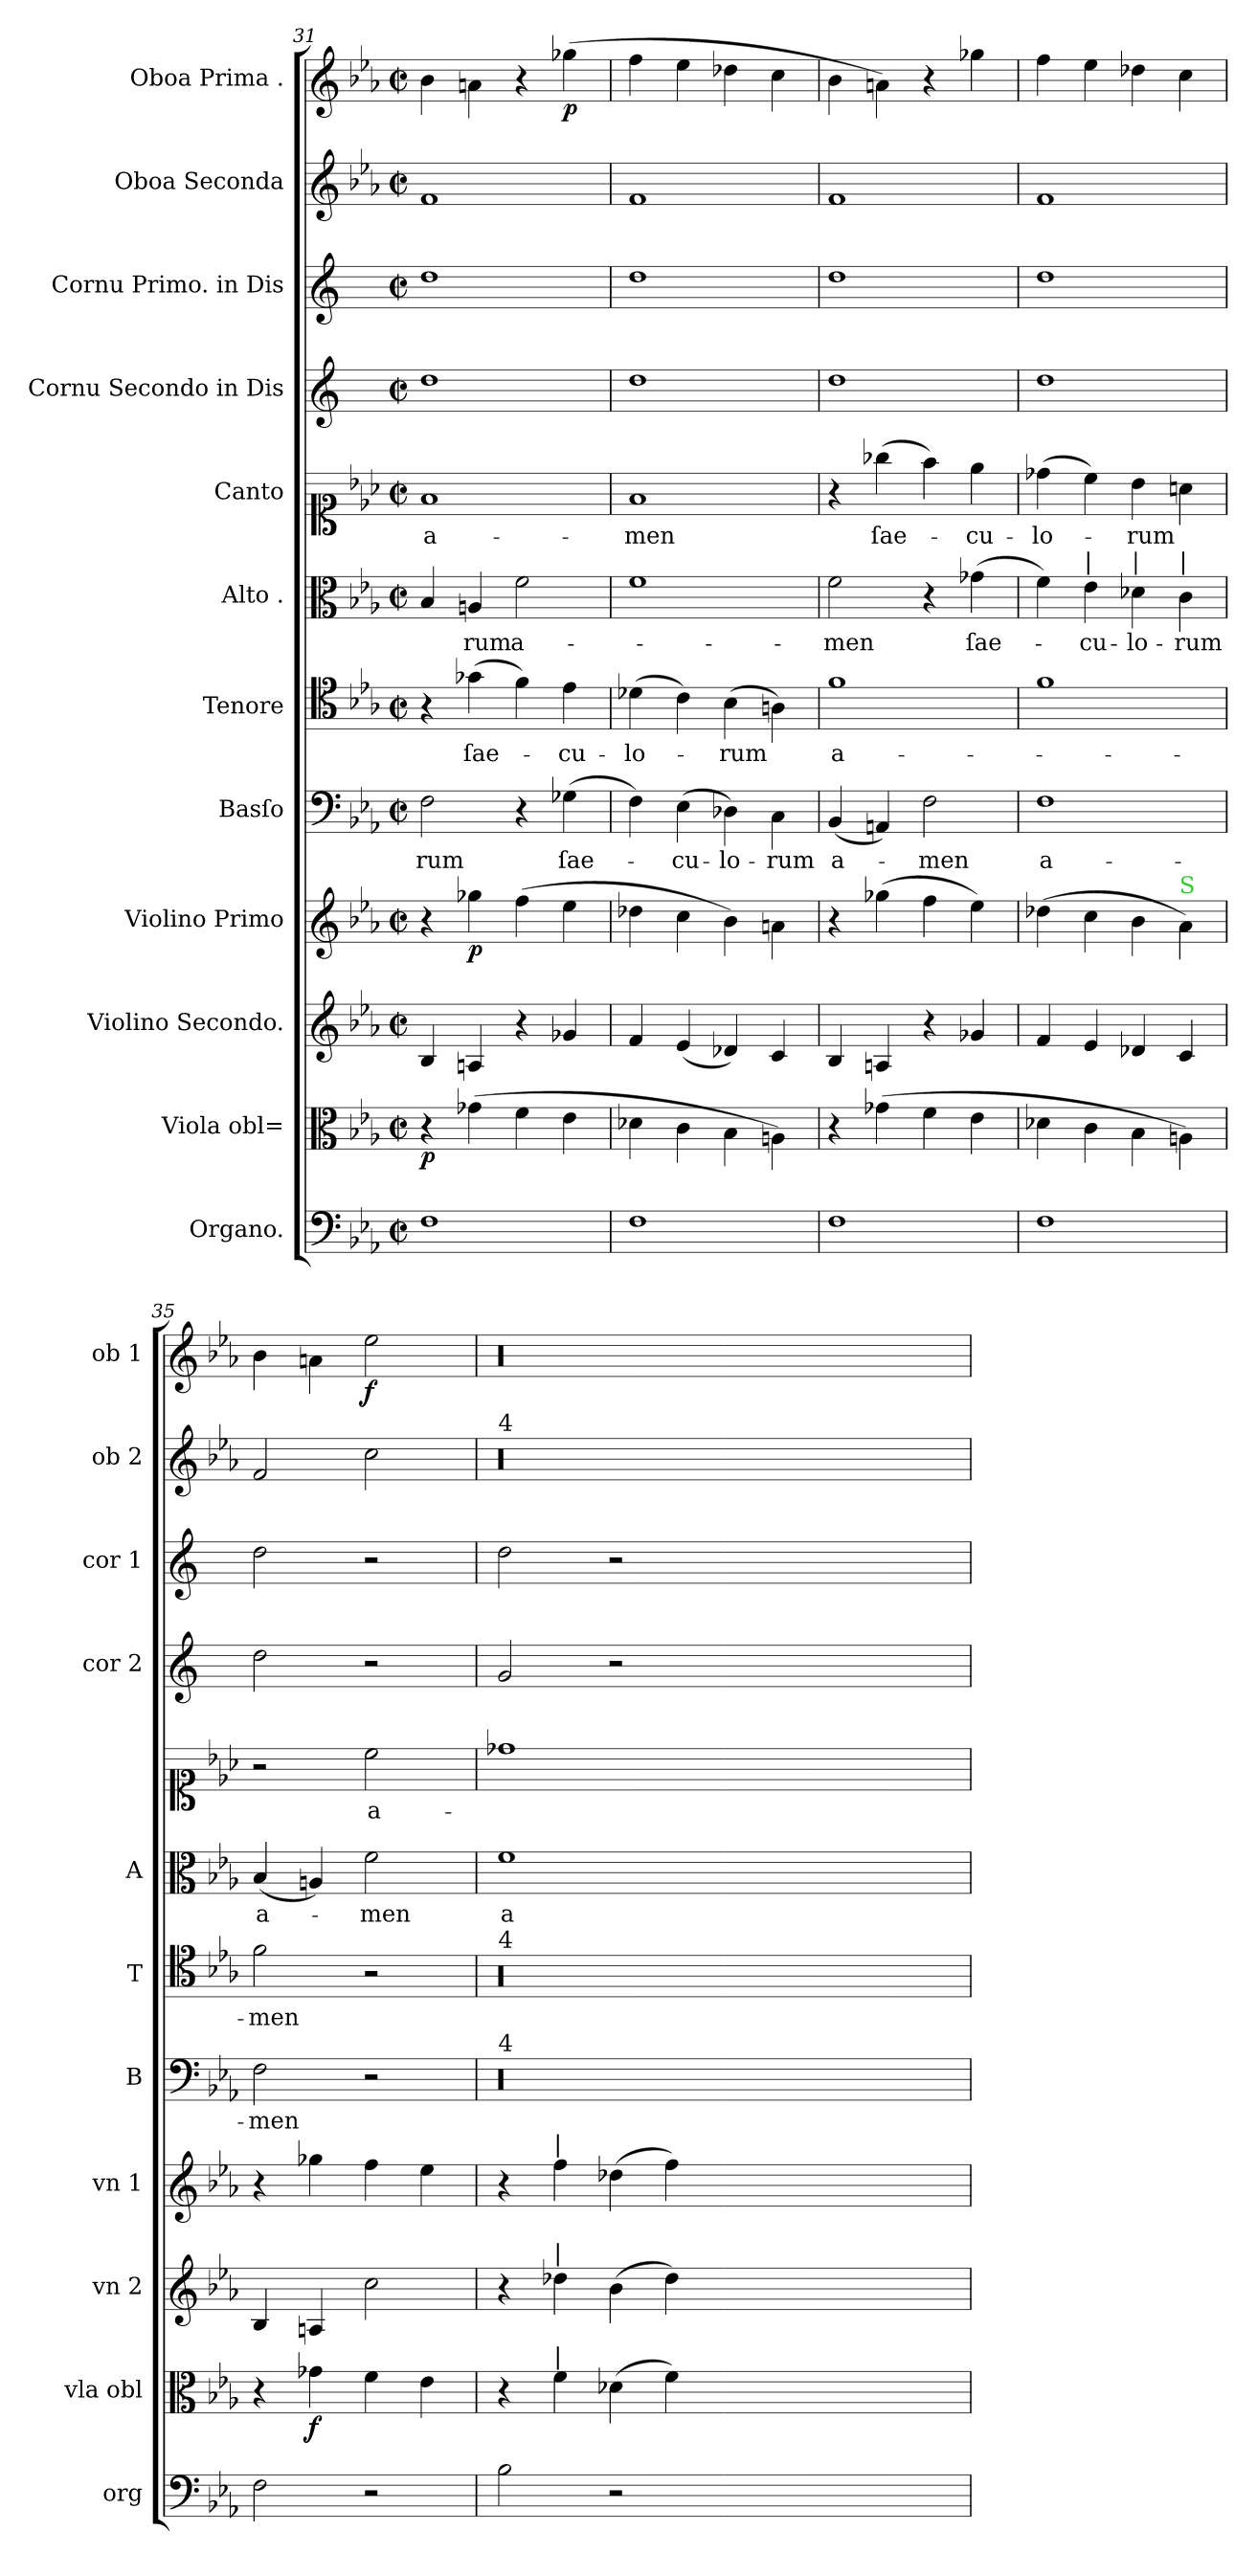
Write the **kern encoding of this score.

**kern	**kern	**dynam	**kern	**kern	**dynam	**kern	**text	**kern	**text	**kern	**text	**kern	**text	**kern	**kern	**kern	**kern	**dynam
*part12	*part11	*part11	*part10	*part9	*part9	*part8	*part8	*part7	*part7	*part6	*part6	*part5	*part5	*part4	*part3	*part2	*part1	*part1
*staff12	*staff11	*staff11	*staff10	*staff9	*staff9	*staff8	*staff8	*staff7	*staff7	*staff6	*staff6	*staff5	*staff5	*staff4	*staff3	*staff2	*staff1	*staff1
*I"Organo.	*I"Viola obl=	*	*I"Violino Secondo.	*I"Violino Primo	*	*I"Basſo	*	*I"Tenore	*	*I"Alto .	*	*I"Canto	*	*I"Cornu Secondo in Dis	*I"Cornu Primo. in Dis	*I"Oboa Seconda	*I"Oboa Prima .	*
*I'org	*I'vla obl	*	*I'vn 2	*I'vn 1	*	*I'B	*	*I'T	*	*I'A	*	*	*	*I'cor 2	*I'cor 1	*I'ob 2	*I'ob 1	*
*clefF4	*clefC3	*	*clefG2	*clefG2	*	*clefF4	*	*clefC4	*	*clefC3	*	*clefC1	*	*clefG2	*clefG2	*clefG2	*clefG2	*
*	*	*	*	*	*	*	*	*	*	*	*	*	*	*ITrd5c9	*ITrd5c9	*	*	*
*k[b-e-a-]	*k[b-e-a-]	*	*k[b-e-a-]	*k[b-e-a-]	*	*k[b-e-a-]	*	*k[b-e-a-]	*	*k[b-e-a-]	*	*k[b-e-a-]	*	*k[b-e-a-]	*k[b-e-a-]	*k[b-e-a-]	*k[b-e-a-]	*
*E-:	*E-:	*	*E-:	*E-:	*	*E-:	*	*E-:	*	*E-:	*	*E-:	*	*	*	*E-:	*E-:	*
*M2/2	*M2/2	*	*M2/2	*M2/2	*	*M2/2	*	*M2/2	*	*M2/2	*	*M2/2	*	*M2/2	*M2/2	*M2/2	*M2/2	*
*met(c|)	*met(c|)	*	*met(c|)	*met(c|)	*	*met(c|)	*	*met(c|)	*	*met(c|)	*	*met(c|)	*	*met(c|)	*met(c|)	*met(c|)	*met(c|)	*
=31	=31	=31	=31	=31	=31	=31	=31	=31	=31	=31	=31	=31	=31	=31	=31	=31	=31	=31
!	!	!LO:DY:b	!	!	!	!	!	!	!	!	!	!	!	!	!	!	!	!
1F\	4r	p	4B-/	4r	.	2F\	-rum	4r	.	4B-/	.	1f/	a-	1f/	1f/	1f/	4b-\	.
!	!	!	!	!	!LO:DY:b	!	!	!	!	!	!	!	!	!	!	!	!	!
.	(4g-X\	.	4An/	4gg-X\	p	.	.	(4g-X\	ſae-	4An/	-rum	.	.	.	.	.	4an\	.
.	4f\	.	4r	(4ff\	.	4r	.	4f\)	.	2f\	a-	.	.	.	.	.	4r	.
.	4e-\	.	4g-X/	4ee-\	.	(4G-X\	ſae-	4e-\	-cu-	.	.	.	.	.	.	.	(4gg-X\	p
=32	=32	=32	=32	=32	=32	=32	=32	=32	=32	=32	=32	=32	=32	=32	=32	=32	=32	=32
1F\	4d-X\	.	4f/	4dd-X\	.	4F\)	.	(4d-X\	-lo-	1f\	.	1f/	-men	1f/	1f/	1f/	4ff\	.
.	4c\	.	(4e-/	4cc\	.	(4E-\	-cu-	4c\)	.	.	.	.	.	.	.	.	4ee-\	.
.	4B-\	.	4d-X/)	4b-\)	.	4D-X\)	lo-	(4B-\	-rum	.	.	.	.	.	.	.	4dd-X\	.
.	4An\)	.	4c/	4an\	.	4C\	-rum	4An\)	.	.	.	.	.	.	.	.	4cc\	.
=33	=33	=33	=33	=33	=33	=33	=33	=33	=33	=33	=33	=33	=33	=33	=33	=33	=33	=33
1F\	4r	.	4B-/	4r	.	(4BB-/	a-	1f\	a-	2f\	-men	4r	.	1f/	1f/	1f/	4b-\	.
.	(4g-X\	.	4An/	(4gg-X\	.	4AAn/)	.	.	.	.	.	(4gg-X\	ſae-	.	.	.	4an\)	.
.	4f\	.	4r	4ff\	.	2F\	-men	.	.	4r	.	4ff\)	.	.	.	.	4r	.
.	4e-\	.	4g-X/	4ee-\)	.	.	.	.	.	(4g-X\	ſae-	4ee-\	-cu-	.	.	.	4gg-X\	.
=34	=34	=34	=34	=34	=34	=34	=34	=34	=34	=34	=34	=34	=34	=34	=34	=34	=34	=34
!	!	!	!	!	!	!	!LO:LY:i	!	!	!	!	!	!	!	!	!	!	!
1F\	4d-X\	.	4f/	(4dd-X\	.	1F\	a-	1f\	.	4f\)	.	(4dd-X\	-lo-	1f/	1f/	1f/	4ff\	.
!	!	!	!	!	!	!	!	!	!	!LO:TX:a:i:t=|	!	!	!	!	!	!	!	!
.	4c\	.	4e-/	4cc\	.	.	.	.	.	4e-\	-cu-	4cc\)	.	.	.	.	4ee-\	.
!	!	!	!	!	!	!	!	!	!	!LO:TX:a:i:t=|	!	!	!	!	!	!	!	!
.	4B-\	.	4d-X/	4b-\	.	.	.	.	.	4d-X\	-lo-	4b-\	-rum	.	.	.	4dd-X\	.
!	!	!	!	!	!	!	!	!	!	!LO:TX:a:i:t=|	!	!	!	!	!	!	!	!
!	!	!	!	!LO:TX:a:color=limegreen:t=S	!	!	!	!	!	!	!	!	!	!	!	!	!	!
.	4An\)	.	4c/	4a-\)	.	.	.	.	.	4c\	-rum	4an\	.	.	.	.	4cc\	.
=35	=35	=35	=35	=35	=35	=35	=35	=35	=35	=35	=35	=35	=35	=35	=35	=35	=35	=35
!	!	!	!	!	!	!	!LO:LY:i	!	!	!	!	!	!	!	!	!	!	!
2F\	4r	.	4B-/	4r	.	2F\	-men	2f\	-men	(4B-/	a-	2r	.	2f\	2f\	2f/	4b-\	.
!	!	!LO:DY:b	!	!	!	!	!	!	!	!	!	!	!	!	!	!	!	!
.	4g-X\	f	4An/	4gg-X\	.	.	.	.	.	4An/)	.	.	.	.	.	.	4an\	.
2r	4f\	.	2cc\	4ff\	.	2r	.	2r	.	2f\	-men	2cc\	a-	2r	2r	2cc\	2ee-\	f
.	4e-\	.	.	4ee-\	.	.	.	.	.	.	.	.	.	.	.	.	.	.
=36	=36	=36	=36	=36	=36	=36	=36	=36	=36	=36	=36	=36	=36	=36	=36	=36	=36	=36
!	!	!	!	!	!	!	!	!	!	!	!	!	!	!	!	!LO:TX:a:t=4	!	!
!	!	!	!	!	!	!	!	!LO:TX:a:t=4	!	!	!	!	!	!	!	!	!	!
!	!	!	!	!	!	!LO:TX:a:t=4	!	!	!	!	!	!	!	!	!	!	!	!
2B-\	4r	.	4r	4r	.	00r	.	00r	.	1f\	a-	1dd-X\	.	2B-/	2f\	00r	00r	.
!	!	!	!	!LO:TX:a:i:t=|	!	!	!	!	!	!	!	!	!	!	!	!	!	!
!	!	!	!LO:TX:a:i:t=|	!	!	!	!	!	!	!	!	!	!	!	!	!	!	!
!	!LO:TX:a:i:t=|	!	!	!	!	!	!	!	!	!	!	!	!	!	!	!	!	!
.	4f\	.	4dd-X\	4ff\	.	.	.	.	.	.	.	.	.	.	.	.	.	.
2r	(4d-X\	.	(4b-\	(4dd-X\	.	.	.	.	.	.	.	.	.	2r	2r	.	.	.
.	4f\)	.	4dd-\)	4ff\)	.	.	.	.	.	.	.	.	.	.	.	.	.	.
0.ryy	0.ryy	.	0.ryy	0.ryy	.	.	.	.	.	0.ryy	.	0.ryy	.	0.ryy	0.ryy	.	.	.
=	=	=	=	=	=	=	=	=	=	=	=	=	=	=	=	=	=	=
*-	*-	*-	*-	*-	*-	*-	*-	*-	*-	*-	*-	*-	*-	*-	*-	*-	*-	*-
